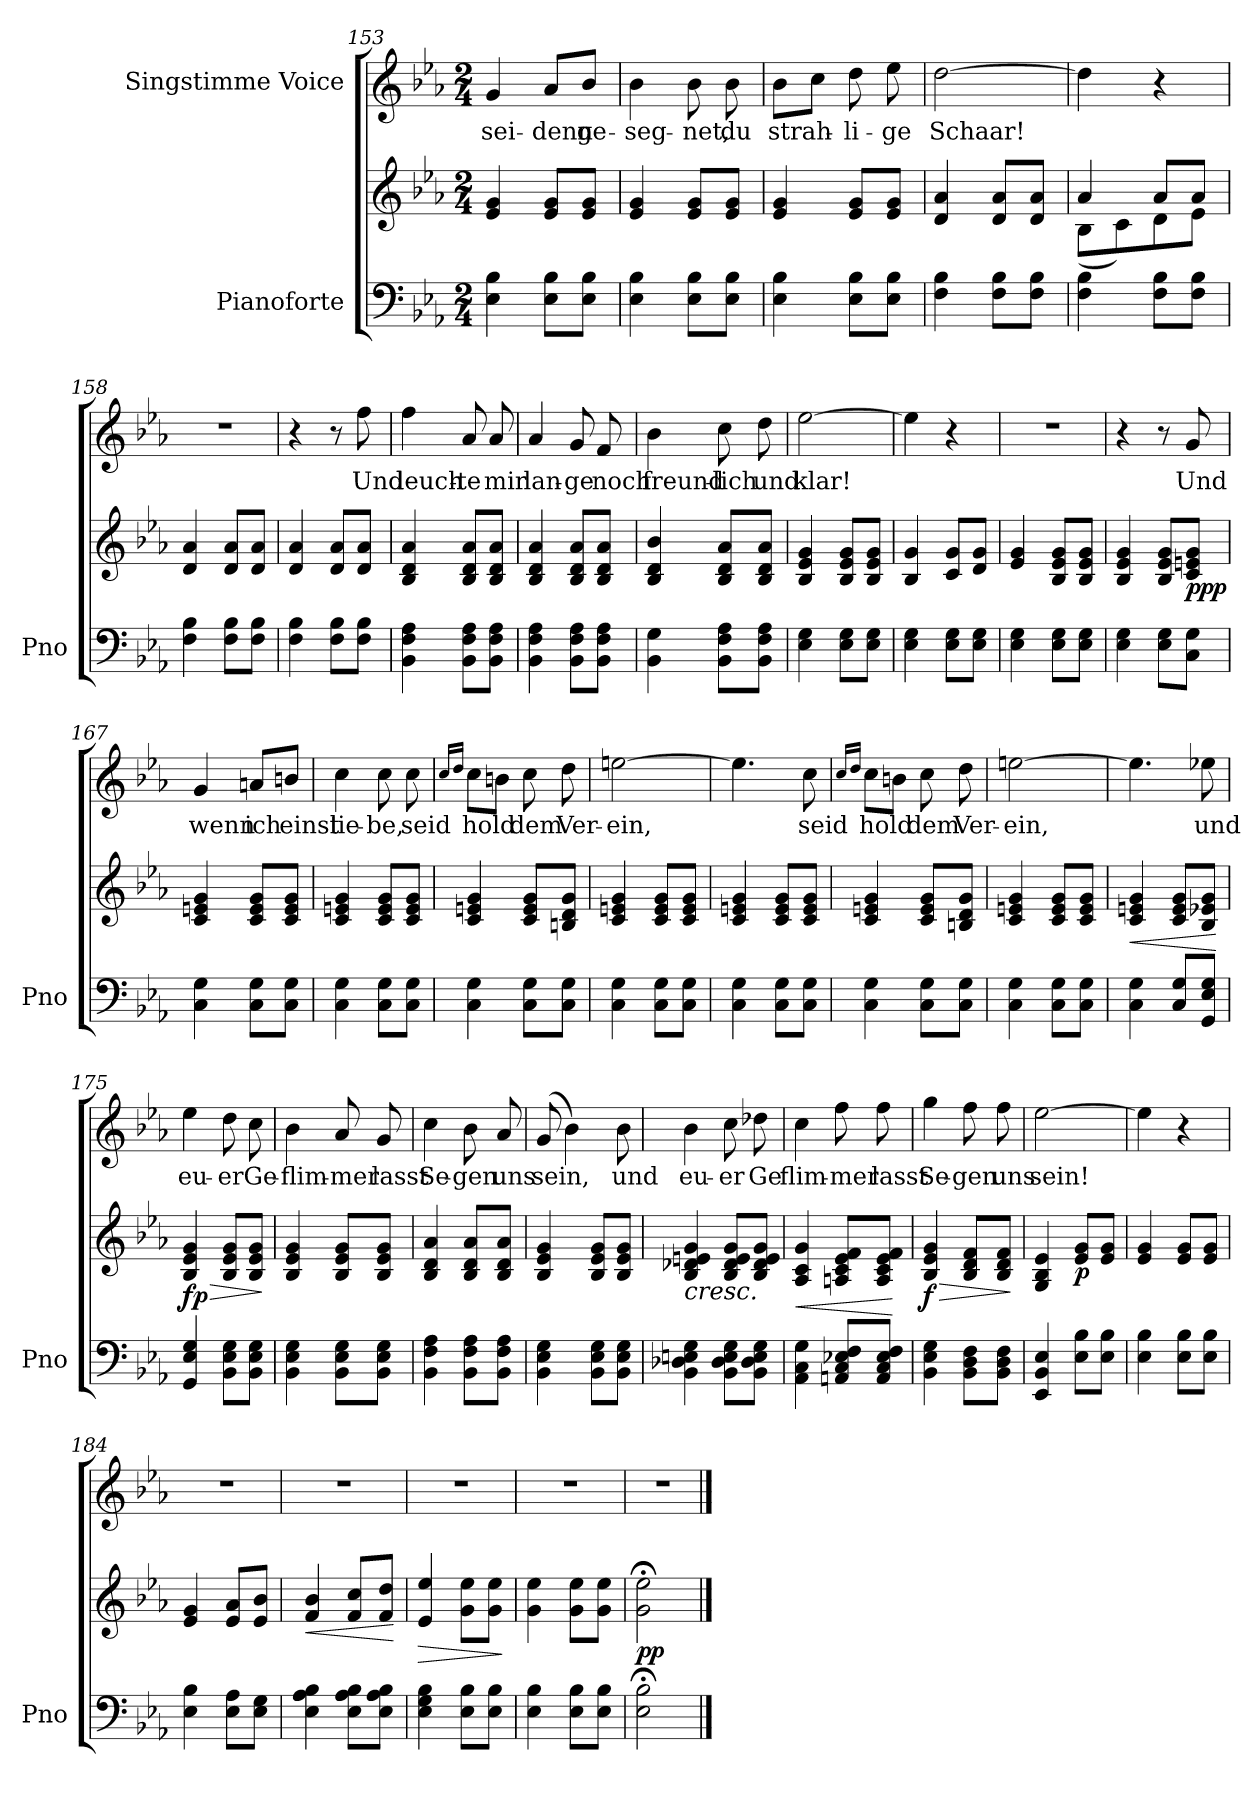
**kern	**kern	**dynam	**kern	**text
*part2	*part2	*part2	*part1	*part1
*staff3	*staff2	*staff2/3	*staff1	*staff1
*I"Pianoforte	*	*	*I"Singstimme                       Voice	*
*I'Pno	*	*	*	*
*clefF4	*clefG2	*	*clefG2	*
*k[b-e-a-]	*k[b-e-a-]	*	*k[b-e-a-]	*
*M2/4	*M2/4	*	*M2/4	*
=153	=153	=153	=153	=153
4E-\ 4B-\	4e-/ 4g/	.	4g/	sei-
8E-\ 8B-\L	8e-/ 8g/L	.	8a-/L	-denn
8E-\ 8B-\J	8e-/ 8g/J	.	8b-/J	ge-
=154	=154	=154	=154	=154
4E-\ 4B-\	4e-/ 4g/	.	4b-\	-seg-
8E-\ 8B-\L	8e-/ 8g/L	.	8b-\	-net,
8E-\ 8B-\J	8e-/ 8g/J	.	8b-\	du
=155	=155	=155	=155	=155
4E-\ 4B-\	4e-/ 4g/	.	8b-\L	strah-
.	.	.	8cc\J	.
8E-\ 8B-\L	8e-/ 8g/L	.	8dd\	-li-
8E-\ 8B-\J	8e-/ 8g/J	.	8ee-\	-ge
=156	=156	=156	=156	=156
4F\ 4B-\	4d/ 4a-/	.	[2dd\	Schaar!
8F\ 8B-\L	8d/ 8a-/L	.	.	.
8F\ 8B-\J	8d/ 8a-/J	.	.	.
=157	=157	=157	=157	=157
*	*^	*	*	*
4F\ 4B-\	4a-/	(8B-\L	.	4dd\]	.
.	.	8c\)	.	.	.
8F\ 8B-\L	8a-/L	8d\	.	4r	.
8F\ 8B-\J	8a-/J	8e-\J	.	.	.
*	*v	*v	*	*	*
=158	=158	=158	=158	=158
4F\ 4B-\	4d/ 4a-/	.	2r	.
8F\ 8B-\L	8d/ 8a-/L	.	.	.
8F\ 8B-\J	8d/ 8a-/J	.	.	.
=159	=159	=159	=159	=159
4F\ 4B-\	4d/ 4a-/	.	4r	.
8F\ 8B-\L	8d/ 8a-/L	.	8r	.
8F\ 8B-\J	8d/ 8a-/J	.	8ff\	Und
=160	=160	=160	=160	=160
4BB-\ 4F\ 4A-\	4B-/ 4d/ 4a-/	.	4ff\	leuch-
8BB-\ 8F\ 8A-\L	8B-/ 8d/ 8a-/L	.	8a-/	-te
8BB-\ 8F\ 8A-\J	8B-/ 8d/ 8a-/J	.	8a-/	mir
=161	=161	=161	=161	=161
4BB-\ 4F\ 4A-\	4B-/ 4d/ 4a-/	.	4a-/	lan-
8BB-\ 8F\ 8A-\L	8B-/ 8d/ 8a-/L	.	8g/	-ge
8BB-\ 8F\ 8A-\J	8B-/ 8d/ 8a-/J	.	8f/	noch
=162	=162	=162	=162	=162
4BB-\ 4G\	4B-/ 4d/ 4b-/	.	4b-\	freund-
8BB-\ 8F\ 8A-\L	8B-/ 8d/ 8a-/L	.	8cc\	-lich
8BB-\ 8F\ 8A-\J	8B-/ 8d/ 8a-/J	.	8dd\	und
=163	=163	=163	=163	=163
4E-\ 4G\	4B-/ 4e-/ 4g/	.	[2ee-\	klar!
8E-\ 8G\L	8B-/ 8e-/ 8g/L	.	.	.
8E-\ 8G\J	8B-/ 8e-/ 8g/J	.	.	.
=164	=164	=164	=164	=164
4E-\ 4G\	4B-/ 4g/	.	4ee-\]	.
8E-\ 8G\L	8c/ 8g/L	.	4r	.
8E-\ 8G\J	8d/ 8g/J	.	.	.
=165	=165	=165	=165	=165
4E-\ 4G\	4e-/ 4g/	.	2r	.
8E-\ 8G\L	8B-/ 8e-/ 8g/L	.	.	.
8E-\ 8G\J	8B-/ 8e-/ 8g/J	.	.	.
=166	=166	=166	=166	=166
4E-\ 4G\	4B-/ 4e-/ 4g/	.	4r	.
8E-\ 8G\L	8B-/ 8e-/ 8g/L	.	8r	.
!	!	!LO:DY:b	!	!
8C\ 8G\J	8c/ 8en/ 8g/J	ppp	8g/	Und
=167	=167	=167	=167	=167
4C\ 4G\	4c/ 4en/ 4g/	.	4g/	wenn
8C\ 8G\L	8c/ 8e/ 8g/L	.	8an/L	ich
8C\ 8G\J	8c/ 8e/ 8g/J	.	8bn/J	einst
=168	=168	=168	=168	=168
4C\ 4G\	4c/ 4en/ 4g/	.	4cc\	lie-
8C\ 8G\L	8c/ 8e/ 8g/L	.	8cc\	-be,
8C\ 8G\J	8c/ 8e/ 8g/J	.	8cc\	seid
=169	=169	=169	=169	=169
.	.	.	16qcc/LL	.
.	.	.	16qdd/JJ	.
4C\ 4G\	4c/ 4en/ 4g/	.	8cc\L	hold
.	.	.	8bn\J	.
8C\ 8G\L	8c/ 8e/ 8g/L	.	8cc\	dem
8C\ 8G\J	8Bn/ 8d/ 8g/J	.	8dd\	Ver-
=170	=170	=170	=170	=170
4C\ 4G\	4c/ 4en/ 4g/	.	[2een\	-ein,
8C\ 8G\L	8c/ 8e/ 8g/L	.	.	.
8C\ 8G\J	8c/ 8e/ 8g/J	.	.	.
=171	=171	=171	=171	=171
4C\ 4G\	4c/ 4en/ 4g/	.	4.ee\]	.
8C\ 8G\L	8c/ 8e/ 8g/L	.	.	.
8C\ 8G\J	8c/ 8e/ 8g/J	.	8cc\	seid
=172	=172	=172	=172	=172
.	.	.	16qcc/LL	.
.	.	.	16qdd/JJ	.
4C\ 4G\	4c/ 4en/ 4g/	.	8cc\L	hold
.	.	.	8bn\J	.
8C\ 8G\L	8c/ 8e/ 8g/L	.	8cc\	dem
8C\ 8G\J	8Bn/ 8d/ 8g/J	.	8dd\	Ver-
=173	=173	=173	=173	=173
4C\ 4G\	4c/ 4en/ 4g/	.	[2een\	-ein,
8C\ 8G\L	8c/ 8e/ 8g/L	.	.	.
8C\ 8G\J	8c/ 8e/ 8g/J	.	.	.
=174	=174	=174	=174	=174
!	!	!LO:HP:b	!	!
4C\ 4G\	4c/ 4en/ 4g/	<	4.ee\]	.
8C/ 8G/L	8c/ 8e/ 8g/L	.	.	.
8GG/ 8E-/ 8G/J	8B-/ 8e-X/ 8g/J	.	8ee-X\	und
.	.	[	.	.
=175	=175	=175	=175	=175
!	!	!LO:HP:b	!	!
!	!	!LO:DY:n=1:b	!	!
4GG/ 4E-/ 4G/	4B-/ 4e-/ 4g/	> fp	4ee-\	eu-
8BB-\ 8E-\ 8G\L	8B-/ 8e-/ 8g/L	.	8dd\	-er
8BB-\ 8E-\ 8G\J	8B-/ 8e-/ 8g/J	.	8cc\	Ge-
.	.	]	.	.
=176	=176	=176	=176	=176
4BB-\ 4E-\ 4G\	4B-/ 4e-/ 4g/	.	4b-\	-flim-
8BB-\ 8E-\ 8G\L	8B-/ 8e-/ 8g/L	.	8a-/	-mer
8BB-\ 8E-\ 8G\J	8B-/ 8e-/ 8g/J	.	8g/	lasst
=177	=177	=177	=177	=177
4BB-\ 4F\ 4A-\	4B-/ 4d/ 4a-/	.	4cc\	Se-
8BB-\ 8F\ 8A-\L	8B-/ 8d/ 8a-/L	.	8b-\	-gen
8BB-\ 8F\ 8A-\J	8B-/ 8d/ 8a-/J	.	8a-/	uns
=178	=178	=178	=178	=178
4BB-\ 4E-\ 4G\	4B-/ 4e-/ 4g/	.	(8g/	sein,
.	.	.	4b-\)	.
8BB-\ 8E-\ 8G\L	8B-/ 8e-/ 8g/L	.	.	.
8BB-\ 8E-\ 8G\J	8B-/ 8e-/ 8g/J	.	8b-\	und
=179	=179	=179	=179	=179
!	!LO:TX:b:i:t=cresc.	!	!	!
4BB-\ 4D-X\ 4En\ 4G\	4B-/ 4d-X/ 4en/ 4g/	.	4b-\	eu-
8BB-\ 8D-\ 8E\ 8G\L	8B-/ 8d-/ 8e/ 8g/L	.	8cc\	-er
8BB-\ 8D-\ 8E\ 8G\J	8B-/ 8d-/ 8e/ 8g/J	.	8dd-X\	Ge
=180	=180	=180	=180	=180
!	!	!LO:HP:b	!	!
4AA-\ 4C\ 4G\	4A-/ 4c/ 4g/	<	4cc\	flim-
8AAn/ 8C/ 8E-X/ 8F/L	8An/ 8c/ 8e-/ 8f/L	.	8ff\	-mer
8AA/ 8C/ 8E-/ 8F/J	8A/ 8c/ 8e-/ 8f/J	.	8ff\	lasst
.	.	[	.	.
=181	=181	=181	=181	=181
!	!	!LO:HP:b	!	!
!	!	!LO:DY:n=1:b	!	!
4BB-\ 4E-\ 4G\	4B-/ 4e-/ 4g/	> f	4gg\	Se-
8BB-\ 8D\ 8F\L	8B-/ 8d/ 8f/L	.	8ff\	-gen
8BB-\ 8D\ 8F\J	8B-/ 8d/ 8f/J	.	8ff\	uns
.	.	]	.	.
=182	=182	=182	=182	=182
4EE-/ 4BB-/ 4E-/	4G/ 4B-/ 4e-/	.	[2ee-\	sein!
!	!	!LO:DY:b	!	!
8E-\ 8B-\L	8e-/ 8g/L	p	.	.
8E-\ 8B-\J	8e-/ 8g/J	.	.	.
=183	=183	=183	=183	=183
4E-\ 4B-\	4e-/ 4g/	.	4ee-\]	.
8E-\ 8B-\L	8e-/ 8g/L	.	4r	.
8E-\ 8B-\J	8e-/ 8g/J	.	.	.
=184	=184	=184	=184	=184
4E-\ 4B-\	4e-/ 4g/	.	2r	.
8E-\ 8A-\L	8e-/ 8a-/L	.	.	.
8E-\ 8G\J	8e-/ 8b-/J	.	.	.
=185	=185	=185	=185	=185
!	!	!LO:HP:b	!	!
4E-\ 4A-\ 4B-\	4f/ 4b-/	<	2r	.
8E-\ 8A-\ 8B-\L	8f/ 8cc/L	.	.	.
8E-\ 8A-\ 8B-\J	8f/ 8dd/J	.	.	.
.	.	[	.	.
=186	=186	=186	=186	=186
!	!	!LO:HP:b	!	!
4E-\ 4G\ 4B-\	4e-/ 4ee-/	>	2r	.
8E-\ 8B-\L	8g\ 8ee-\L	.	.	.
8E-\ 8B-\J	8g\ 8ee-\J	.	.	.
.	.	]	.	.
=187	=187	=187	=187	=187
4E-\ 4B-\	4g\ 4ee-\	.	2r	.
8E-\ 8B-\L	8g\ 8ee-\L	.	.	.
8E-\ 8B-\J	8g\ 8ee-\J	.	.	.
=188	=188	=188	=188	=188
!	!	!LO:DY:b	!	!
2E-\;< 2B-\;<	2g\;< 2ee-\;<	pp	2r	.
==	==	==	==	==
*-	*-	*-	*-	*-
